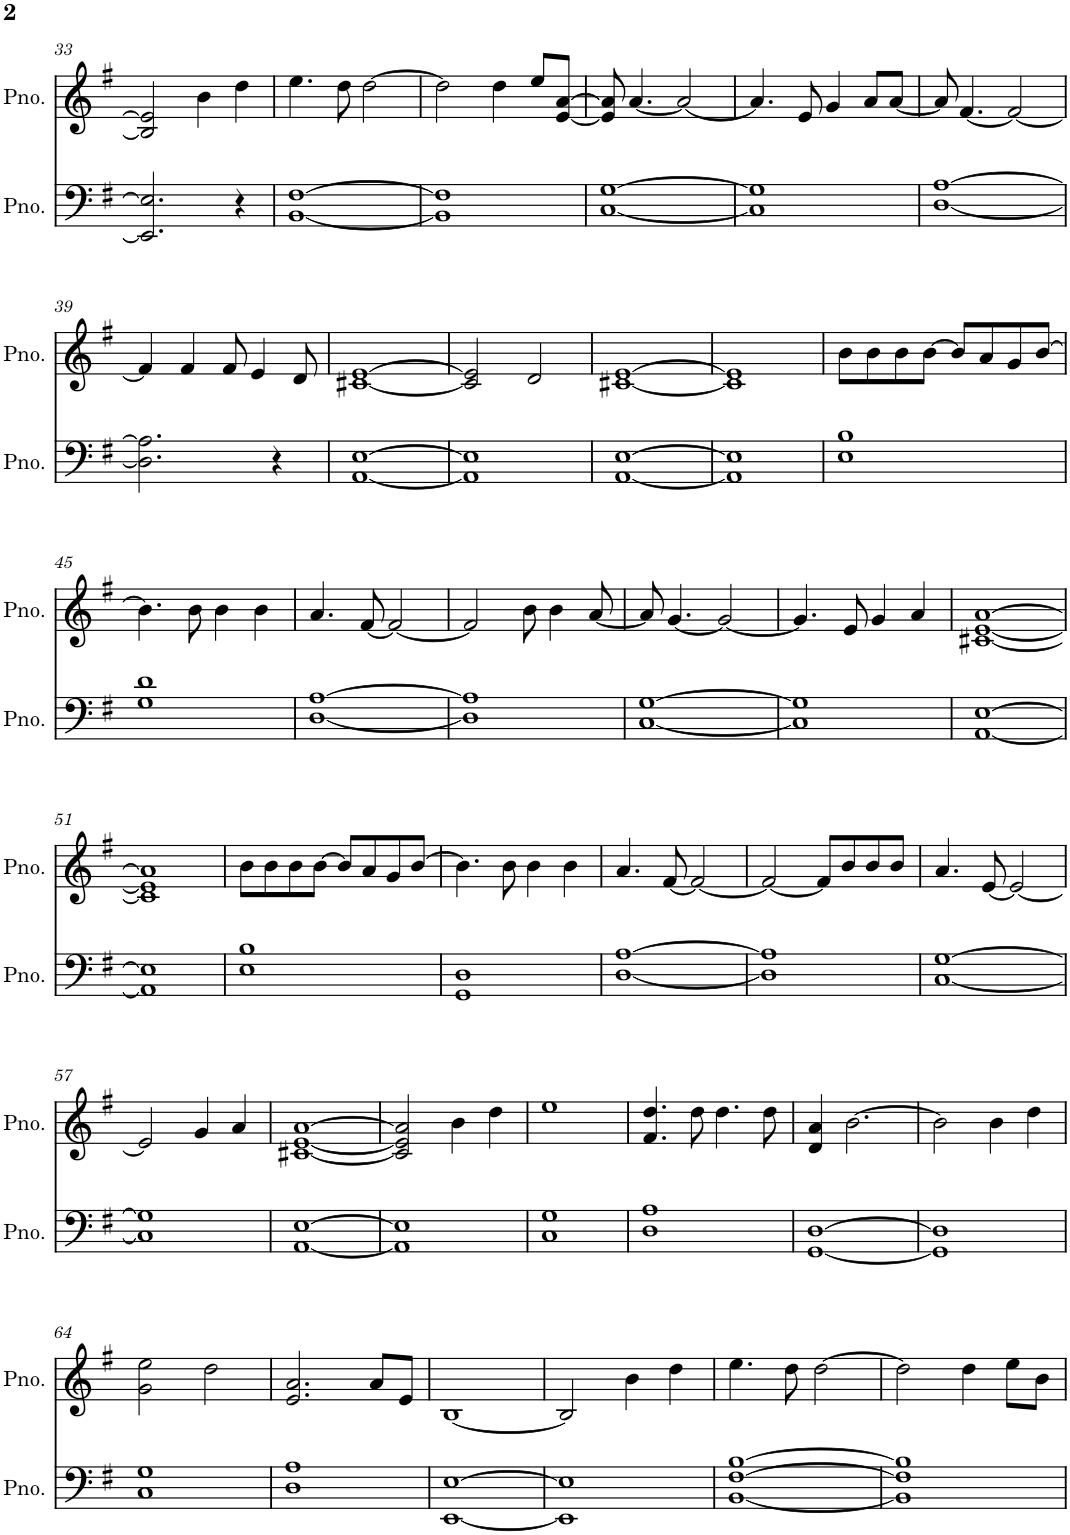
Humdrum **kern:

**kern	**kern
*part2	*part1
*staff2	*staff1
*I"Piano	*I"Piano
*I'Pno.	*I'Pno.
!!LO:PB:g=z
*clefF4	*clefG2
*k[f#]	*k[f#]
*M4/4	*M4/4
=33	=33
2.EE/] 2.E/]	2B/] 2e/]
.	4b\
4r	4dd\
=34	=34
[1BB [1F#	4.ee\
.	8dd\
.	[2dd\
=35	=35
1BB] 1F#]	2dd\]
.	4dd\
.	8ee/L
.	[8e/ [8a/J
=36	=36
[1C [1G	8e/] 8a/]
.	[4.a/
.	2a/_
=37	=37
1C] 1G]	4.a/]
.	8e/
.	4g/
.	8a/L
.	[8a/J
=38	=38
[1D [1A	8a/]
.	[4.f#/
.	2f#/_
!!LO:LB:g=z
=39	=39
2.D\] 2.A\]	4f#/]
.	4f#/
.	8f#/
.	4e/
4r	.
.	8d/
=40	=40
[1AA [1E	[1c#X [1e
=41	=41
1AA] 1E]	2c#/] 2e/]
.	2d/
=42	=42
[1AA [1E	[1c#X [1e
=43	=43
1AA] 1E]	1c#] 1e]
=44	=44
1E 1B	8b\L
.	8b\
.	8b\
.	[8b\J
.	8b/L]
.	8a/
.	8g/
.	[8b/J
!!LO:LB:g=z
=45	=45
1G 1d	4.b\]
.	8b\
.	4b\
.	4b\
=46	=46
[1D [1A	4.a/
.	[8f#/
.	2f#/_
=47	=47
1D] 1A]	2f#/]
.	8b\
.	4b\
.	[8a/
=48	=48
[1C [1G	8a/]
.	[4.g/
.	2g/_
=49	=49
1C] 1G]	4.g/]
.	8e/
.	4g/
.	4a/
=50	=50
[1AA [1E	[1c#X [1e [1a
!!LO:LB:g=z
=51	=51
1AA] 1E]	1c#] 1e] 1a]
=52	=52
1E 1B	8b\L
.	8b\
.	8b\
.	[8b\J
.	8b/L]
.	8a/
.	8g/
.	[8b/J
=53	=53
1GG 1D	4.b\]
.	8b\
.	4b\
.	4b\
=54	=54
[1D [1A	4.a/
.	[8f#/
.	2f#/_
=55	=55
1D] 1A]	2f#/_
.	8f#/L]
.	8b/
.	8b/
.	8b/J
=56	=56
[1C [1G	4.a/
.	[8e/
.	2e/_
!!LO:LB:g=z
=57	=57
1C] 1G]	2e/]
.	4g/
.	4a/
=58	=58
[1AA [1E	[1c#X [1e [1a
=59	=59
1AA] 1E]	2c#/] 2e/] 2a/]
.	4b\
.	4dd\
=60	=60
1C 1G	1ee
=61	=61
1D 1A	4.f#/ 4.dd/
.	8dd\
.	4.dd\
.	8dd\
=62	=62
[1GG [1D	4d/ 4a/
.	[2.b\
=63	=63
1GG] 1D]	2b\]
.	4b\
.	4dd\
!!LO:LB:g=z
=64	=64
1C 1G	2g\ 2ee\
.	2dd\
=65	=65
1D 1A	2.e/ 2.a/
.	8a/L
.	8e/J
=66	=66
[1EE [1E	[1B
=67	=67
1EE] 1E]	2B/]
.	4b\
.	4dd\
=68	=68
[1BB [1F# [1B	4.ee\
.	8dd\
.	[2dd\
=69	=69
1BB] 1F#] 1B]	2dd\]
.	4dd\
.	8ee\L
.	8b\J
=	=
*-	*-
